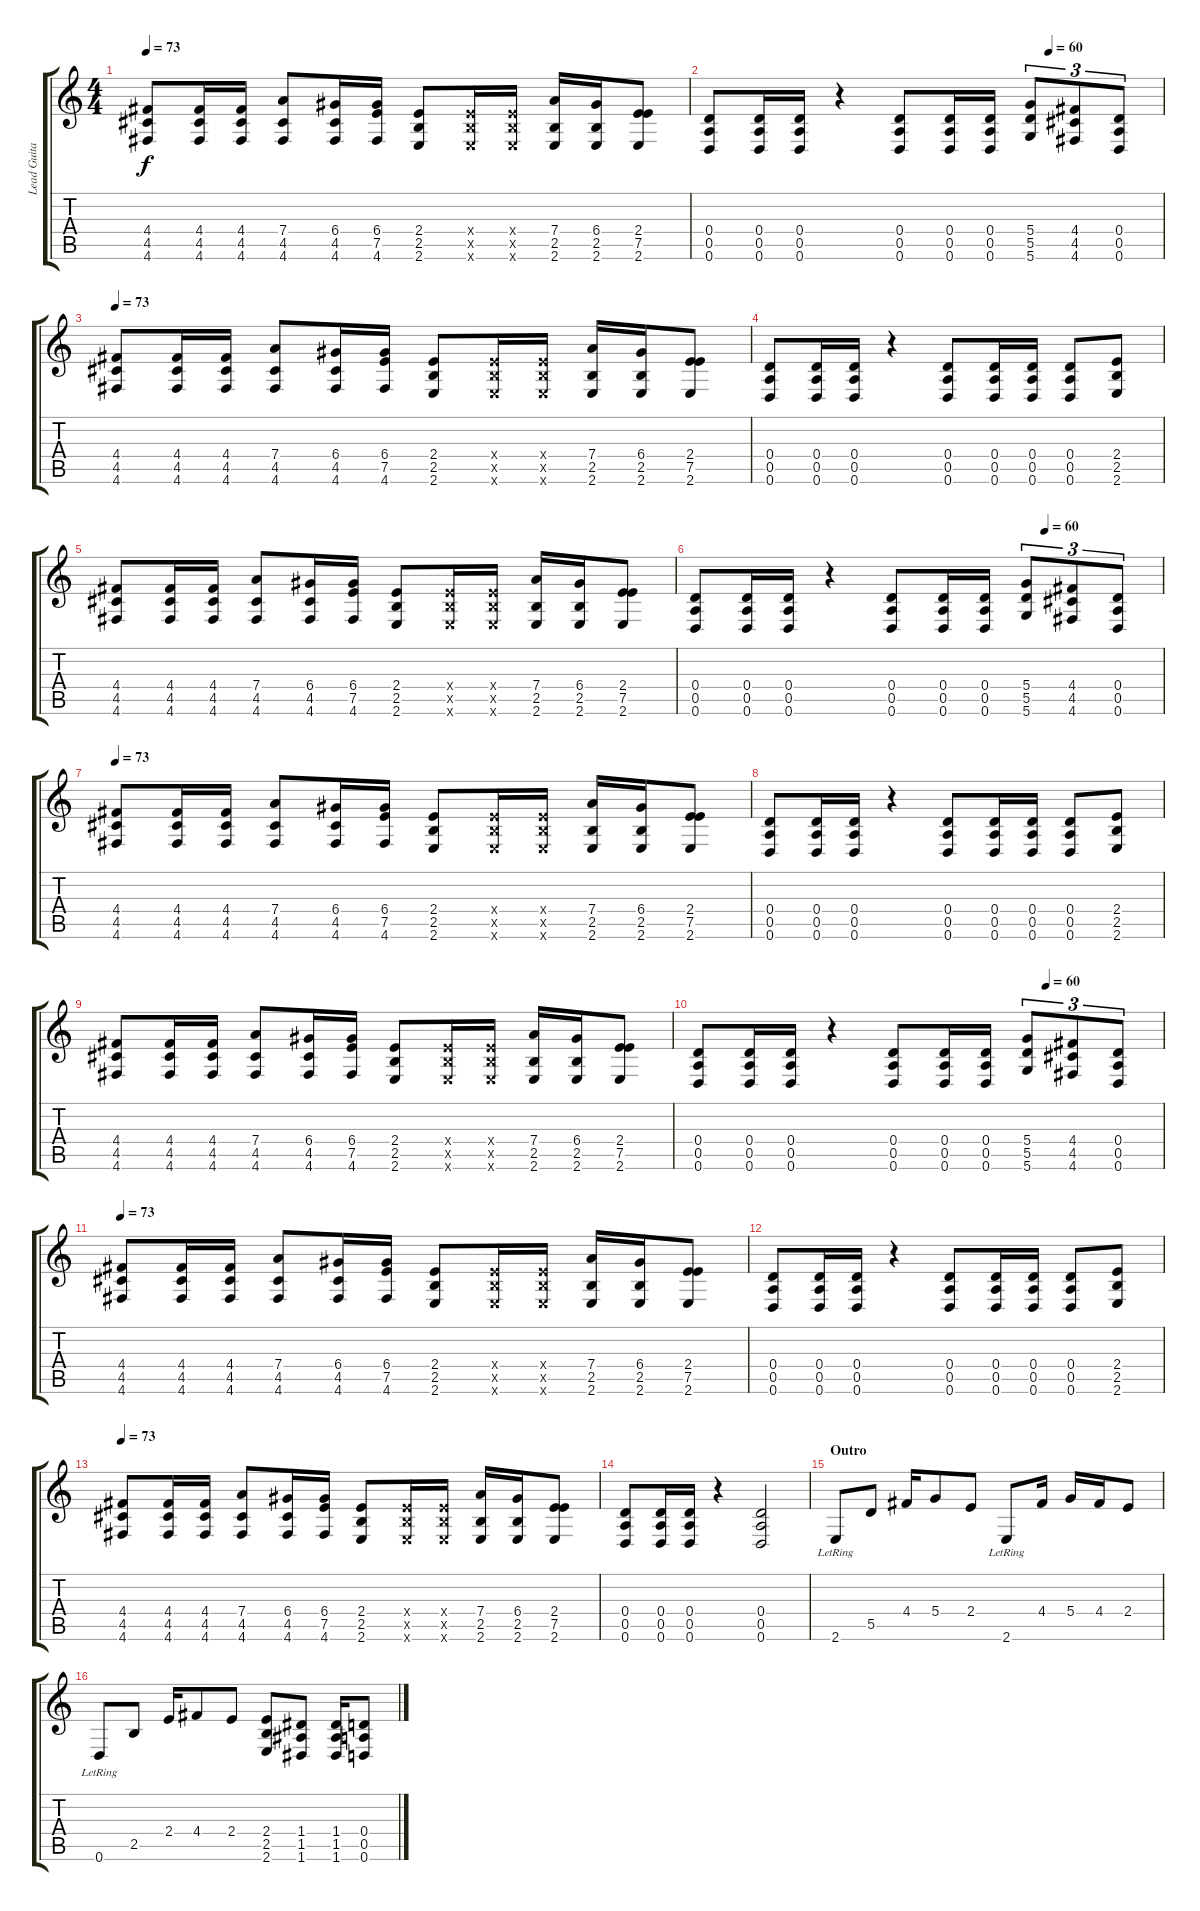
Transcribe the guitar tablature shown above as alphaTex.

\track ("Lead Guitar" "Lead Guita") {instrument acousticguitarsteel}
\staff {score tabs}
\tuning (E4 B3 G3 D3 A2 D2) {hide}
\ts (4 4)
\tempo 73
\clef g2
\ks c
(4.4 4.5 4.6).8{dy f} (4.4 4.5 4.6).16 (4.4 4.5 4.6).16 (7.4 4.5 4.6).8 (6.4 4.5 4.6).16 (6.4 7.5 4.6).16 (2.4 2.5 2.6).8 (2.4{x} 2.5{x} 2.6{x}).16 (2.4{x} 2.5{x} 2.6{x}).16 (7.4 2.5 2.6).16 (6.4 2.5 2.6).16 (2.4 7.5 2.6).8 |
\tempo (60 0.75)
(0.4 0.5 0.6).8 (0.4 0.5 0.6).16 (0.4 0.5 0.6).16 r.4 (0.4 0.5 0.6).8 (0.4 0.5 0.6).16 (0.4 0.5 0.6).16 (5.4 5.5 5.6).8{tu (3 2)} (4.4 4.5 4.6).8{tu (3 2)} (0.4 0.5 0.6).8{tu (3 2)} |
\tempo 73
(4.4 4.5 4.6).8 (4.4 4.5 4.6).16 (4.4 4.5 4.6).16 (7.4 4.5 4.6).8 (6.4 4.5 4.6).16 (6.4 7.5 4.6).16 (2.4 2.5 2.6).8 (2.4{x} 2.5{x} 2.6{x}).16 (2.4{x} 2.5{x} 2.6{x}).16 (7.4 2.5 2.6).16 (6.4 2.5 2.6).16 (2.4 7.5 2.6).8 |
(0.4 0.5 0.6).8 (0.4 0.5 0.6).16 (0.4 0.5 0.6).16 r.4 (0.4 0.5 0.6).8 (0.4 0.5 0.6).16 (0.4 0.5 0.6).16 (0.4 0.5 0.6).8 (2.4 2.5 2.6).8 |
(4.4 4.5 4.6).8 (4.4 4.5 4.6).16 (4.4 4.5 4.6).16 (7.4 4.5 4.6).8 (6.4 4.5 4.6).16 (6.4 7.5 4.6).16 (2.4 2.5 2.6).8 (2.4{x} 2.5{x} 2.6{x}).16 (2.4{x} 2.5{x} 2.6{x}).16 (7.4 2.5 2.6).16 (6.4 2.5 2.6).16 (2.4 7.5 2.6).8 |
\tempo (60 0.75)
(0.4 0.5 0.6).8 (0.4 0.5 0.6).16 (0.4 0.5 0.6).16 r.4 (0.4 0.5 0.6).8 (0.4 0.5 0.6).16 (0.4 0.5 0.6).16 (5.4 5.5 5.6).8{tu (3 2)} (4.4 4.5 4.6).8{tu (3 2)} (0.4 0.5 0.6).8{tu (3 2)} |
\tempo 73
(4.4 4.5 4.6).8 (4.4 4.5 4.6).16 (4.4 4.5 4.6).16 (7.4 4.5 4.6).8 (6.4 4.5 4.6).16 (6.4 7.5 4.6).16 (2.4 2.5 2.6).8 (2.4{x} 2.5{x} 2.6{x}).16 (2.4{x} 2.5{x} 2.6{x}).16 (7.4 2.5 2.6).16 (6.4 2.5 2.6).16 (2.4 7.5 2.6).8 |
(0.4 0.5 0.6).8 (0.4 0.5 0.6).16 (0.4 0.5 0.6).16 r.4 (0.4 0.5 0.6).8 (0.4 0.5 0.6).16 (0.4 0.5 0.6).16 (0.4 0.5 0.6).8 (2.4 2.5 2.6).8 |
(4.4 4.5 4.6).8 (4.4 4.5 4.6).16 (4.4 4.5 4.6).16 (7.4 4.5 4.6).8 (6.4 4.5 4.6).16 (6.4 7.5 4.6).16 (2.4 2.5 2.6).8 (2.4{x} 2.5{x} 2.6{x}).16 (2.4{x} 2.5{x} 2.6{x}).16 (7.4 2.5 2.6).16 (6.4 2.5 2.6).16 (2.4 7.5 2.6).8 |
\tempo (60 0.75)
(0.4 0.5 0.6).8 (0.4 0.5 0.6).16 (0.4 0.5 0.6).16 r.4 (0.4 0.5 0.6).8 (0.4 0.5 0.6).16 (0.4 0.5 0.6).16 (5.4 5.5 5.6).8{tu (3 2)} (4.4 4.5 4.6).8{tu (3 2)} (0.4 0.5 0.6).8{tu (3 2)} |
\tempo 73
(4.4 4.5 4.6).8 (4.4 4.5 4.6).16 (4.4 4.5 4.6).16 (7.4 4.5 4.6).8 (6.4 4.5 4.6).16 (6.4 7.5 4.6).16 (2.4 2.5 2.6).8 (2.4{x} 2.5{x} 2.6{x}).16 (2.4{x} 2.5{x} 2.6{x}).16 (7.4 2.5 2.6).16 (6.4 2.5 2.6).16 (2.4 7.5 2.6).8 |
(0.4 0.5 0.6).8 (0.4 0.5 0.6).16 (0.4 0.5 0.6).16 r.4 (0.4 0.5 0.6).8 (0.4 0.5 0.6).16 (0.4 0.5 0.6).16 (0.4 0.5 0.6).8 (2.4 2.5 2.6).8 |
\tempo 73
(4.4 4.5 4.6).8 (4.4 4.5 4.6).16 (4.4 4.5 4.6).16 (7.4 4.5 4.6).8 (6.4 4.5 4.6).16 (6.4 7.5 4.6).16 (2.4 2.5 2.6).8 (2.4{x} 2.5{x} 2.6{x}).16 (2.4{x} 2.5{x} 2.6{x}).16 (7.4 2.5 2.6).16 (6.4 2.5 2.6).16 (2.4 7.5 2.6).8 |
(0.4 0.5 0.6).8 (0.4 0.5 0.6).16 (0.4 0.5 0.6).16 r.4 (0.4 0.5 0.6).2 |
\section ("" "Outro")
2.6{lr}.8 5.5.8 4.4.16 5.4.8 2.4.8 2.6{lr}.8 4.4.16 5.4.16 4.4.16 2.4.8 |
0.6{lr}.8 2.5.8 2.4.16 4.4.8 2.4.8 (2.4 2.5 2.6).8 (1.4 1.5 1.6).8 (1.4 1.5 1.6).16 (0.4 0.5 0.6).8
